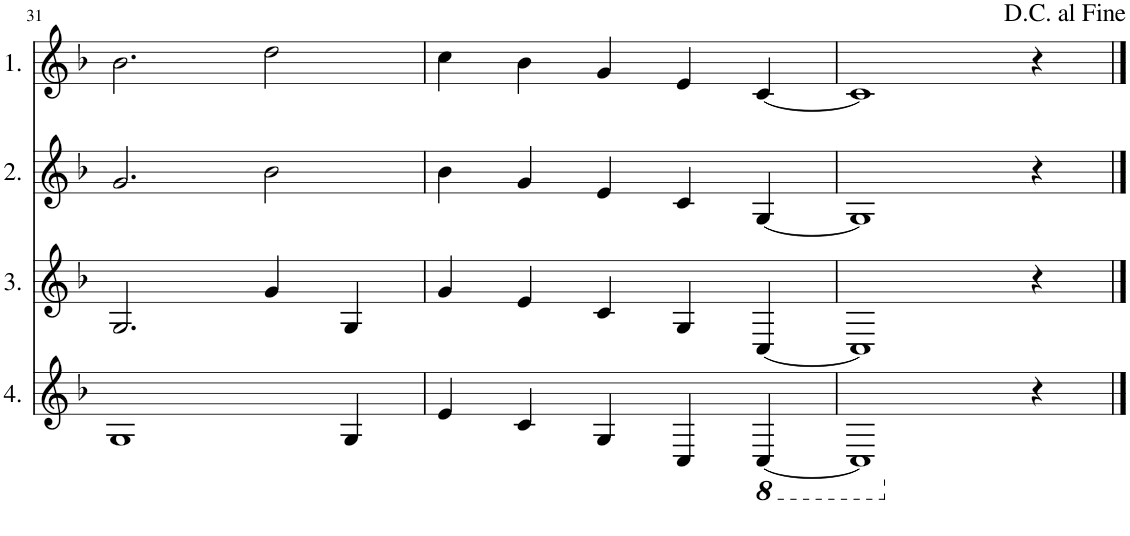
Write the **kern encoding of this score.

**kern	**kern	**kern	**kern
*part4	*part3	*part2	*part1
*staff4	*staff3	*staff2	*staff1
*I"4.	*I"3.	*I"2.	*I"1.
!!LO:PB:g=z
*clefG2	*clefG2	*clefG2	*clefG2
*Trd4c7	*Trd4c7	*Trd4c7	*Trd4c7
*k[b-]	*k[b-]	*k[b-]	*k[b-]
*M5/4	*M5/4	*M5/4	*M5/4
=31	=31	=31	=31
1G	2.G/	2.g/	2.b-\
.	4g/	2b-\	2dd\
4G/	4G/	.	.
=32	=32	=32	=32
4e/	4g/	4b-\	4cc\
4c/	4e/	4g/	4b-\
4G/	4c/	4e/	4g/
4C/	4G/	4c/	4e/
*8ba	*	*	*
[4CC/	[4C/	[4G/	[4c/
=33	=33	=33	=33
1CC]	1C]	1G]	1c]
*X8ba	*	*	*
4r	4r	4r	4r
==	==	==	==
*-	*-	*-	*-
